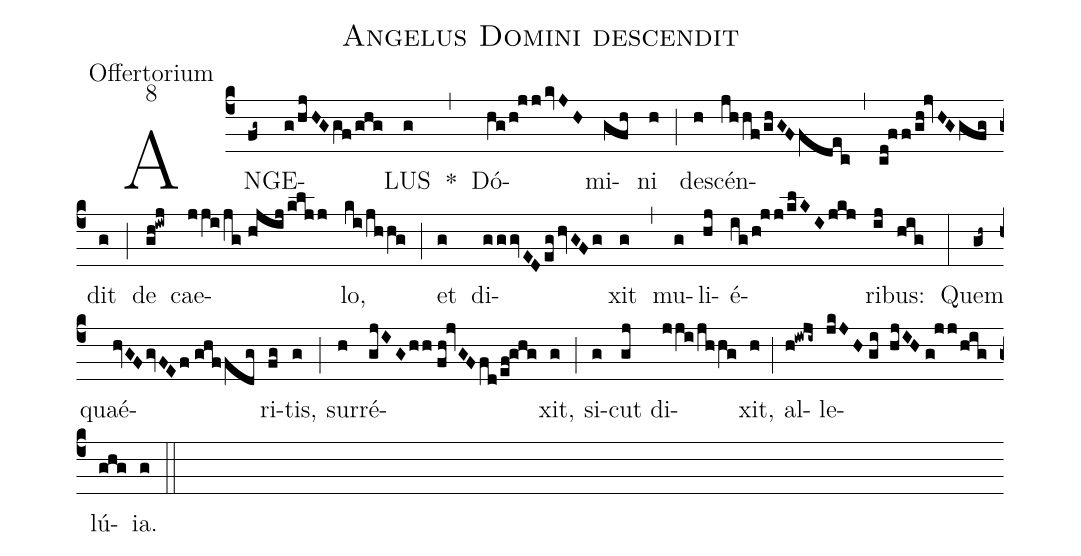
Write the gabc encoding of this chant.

name:Angelus Domini descendit;
office-part:Offertorium;
mode:8;
%%
(c4) AN(fg~)GE(g/hjHGgf/ghg)LUS(g) *(,) Dó(hg/h!jjkvJH)mi(gfh)ni(h) (;) de(h)scén(jhhf/ghGF/fdec,cd!ff/gh!jvHG/gfg)dit(g) (;) de(gh!iwj) cae(jji/jg//hjij/kljj)lo,(ki/jhhg) (;) et(g) di(gggvED/eghvGFg)xit(g) (,) mu(g)li(hj)é(ig/h!jj/klKI/jkj)ri(ij)bus:(hig) (:) Quem(gh~) quaé(hvGF/gvFEf//ghffdg)ri(fg)tis,(g) (;) sur(h)ré(gjIG/hh//fh!jvGF/fd/ef!ghg)xit,(g) (;) si(g)cut(gj) di(jji/jhhg)xit,(h) (;) al(h!iwji~)le(jkJH//gi hjIH//g!jj/hig)lú(ghg)ia.(g) (::)
